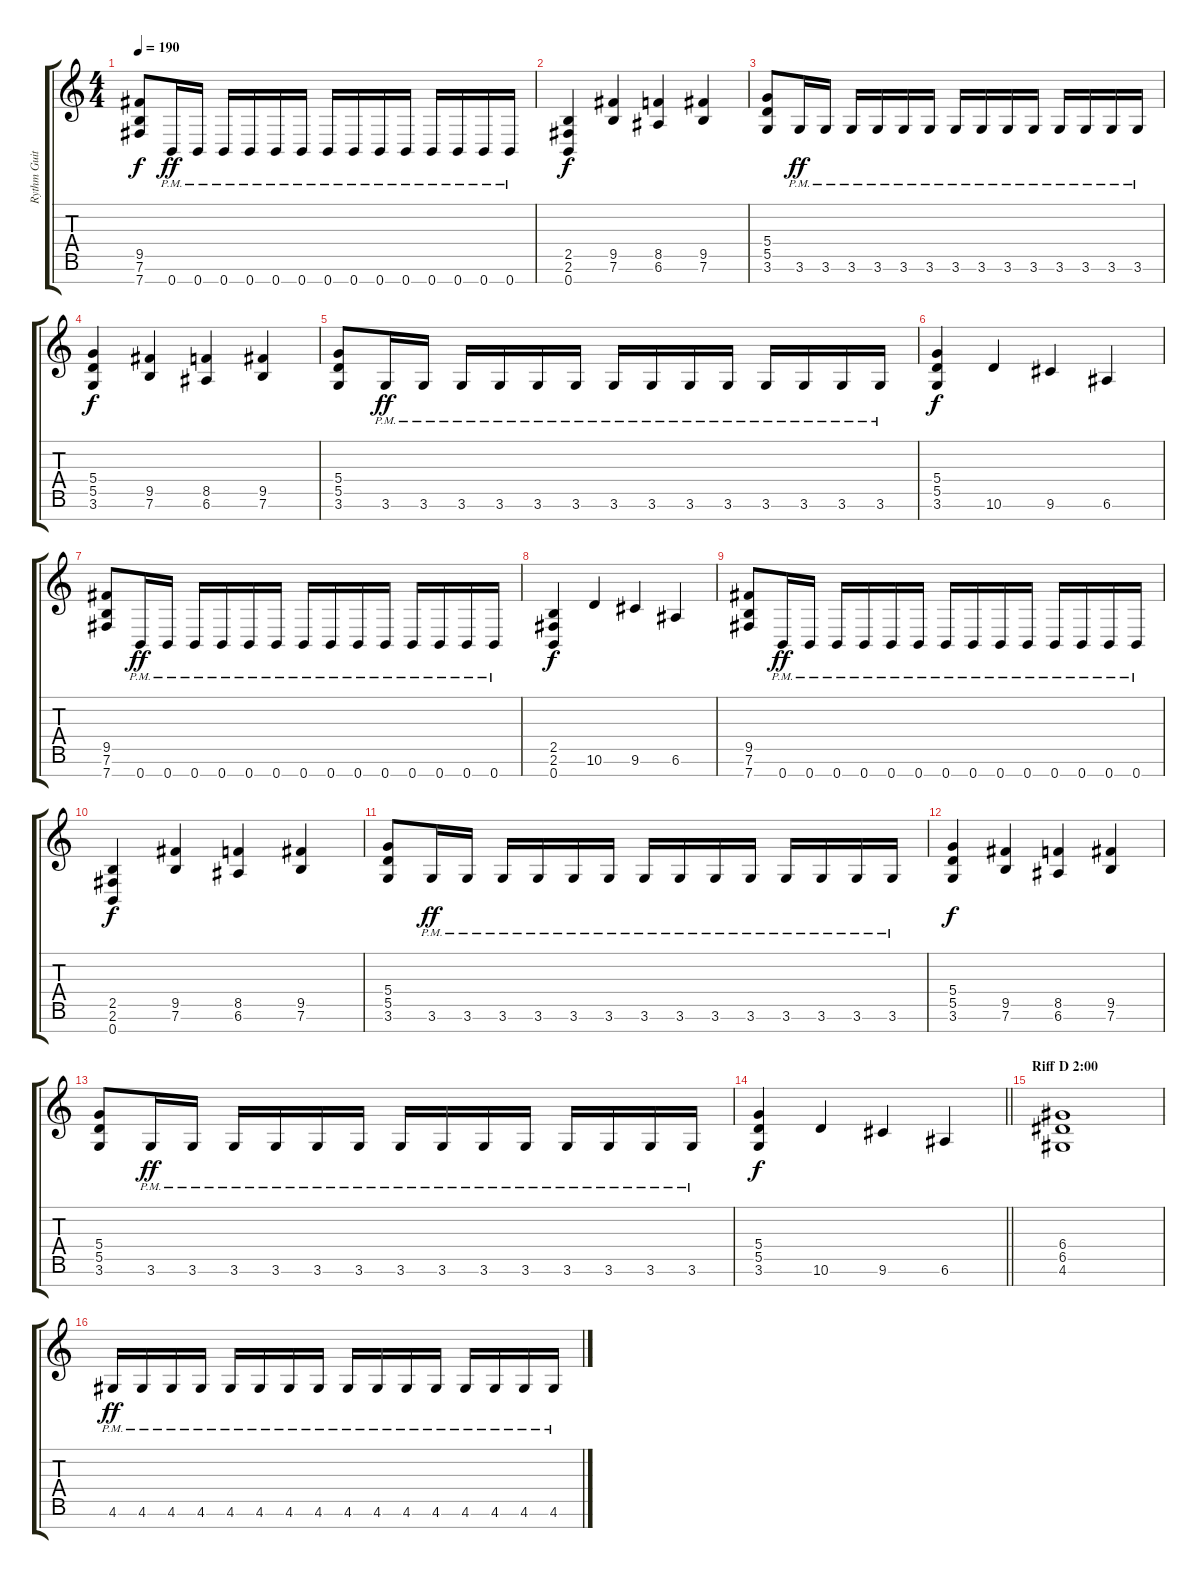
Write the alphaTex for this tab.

\track ("Rythm Guitar" "Rythm Guit") {instrument distortionguitar}
\staff {score tabs}
\tuning (E4 B3 G3 D3 A2 E2 B1) {hide}
\ts (4 4)
\tempo 190
\clef g2
\ks c
(9.5 7.6 7.7).8{dy f} 0.7{pm}.16{dy ff} 0.7{pm}.16 0.7{pm}.16 0.7{pm}.16 0.7{pm}.16 0.7{pm}.16 0.7{pm}.16 0.7{pm}.16 0.7{pm}.16 0.7{pm}.16 0.7{pm}.16 0.7{pm}.16 0.7{pm}.16 0.7{pm}.16 |
(2.5 2.6 0.7).4{dy f} (9.5 7.6).4 (8.5 6.6).4 (9.5 7.6).4 |
(5.4 5.5 3.6).8 3.6{pm}.16{dy ff} 3.6{pm}.16 3.6{pm}.16 3.6{pm}.16 3.6{pm}.16 3.6{pm}.16 3.6{pm}.16 3.6{pm}.16 3.6{pm}.16 3.6{pm}.16 3.6{pm}.16 3.6{pm}.16 3.6{pm}.16 3.6{pm}.16 |
(5.4 5.5 3.6).4{dy f} (9.5 7.6).4 (8.5 6.6).4 (9.5 7.6).4 |
(5.4 5.5 3.6).8 3.6{pm}.16{dy ff} 3.6{pm}.16 3.6{pm}.16 3.6{pm}.16 3.6{pm}.16 3.6{pm}.16 3.6{pm}.16 3.6{pm}.16 3.6{pm}.16 3.6{pm}.16 3.6{pm}.16 3.6{pm}.16 3.6{pm}.16 3.6{pm}.16 |
(5.4 5.5 3.6).4{dy f} 10.6.4 9.6.4 6.6.4 |
(9.5 7.6 7.7).8 0.7{pm}.16{dy ff} 0.7{pm}.16 0.7{pm}.16 0.7{pm}.16 0.7{pm}.16 0.7{pm}.16 0.7{pm}.16 0.7{pm}.16 0.7{pm}.16 0.7{pm}.16 0.7{pm}.16 0.7{pm}.16 0.7{pm}.16 0.7{pm}.16 |
(2.5 2.6 0.7).4{dy f} 10.6.4 9.6.4 6.6.4 |
(9.5 7.6 7.7).8 0.7{pm}.16{dy ff} 0.7{pm}.16 0.7{pm}.16 0.7{pm}.16 0.7{pm}.16 0.7{pm}.16 0.7{pm}.16 0.7{pm}.16 0.7{pm}.16 0.7{pm}.16 0.7{pm}.16 0.7{pm}.16 0.7{pm}.16 0.7{pm}.16 |
(2.5 2.6 0.7).4{dy f} (9.5 7.6).4 (8.5 6.6).4 (9.5 7.6).4 |
(5.4 5.5 3.6).8 3.6{pm}.16{dy ff} 3.6{pm}.16 3.6{pm}.16 3.6{pm}.16 3.6{pm}.16 3.6{pm}.16 3.6{pm}.16 3.6{pm}.16 3.6{pm}.16 3.6{pm}.16 3.6{pm}.16 3.6{pm}.16 3.6{pm}.16 3.6{pm}.16 |
(5.4 5.5 3.6).4{dy f} (9.5 7.6).4 (8.5 6.6).4 (9.5 7.6).4 |
(5.4 5.5 3.6).8 3.6{pm}.16{dy ff} 3.6{pm}.16 3.6{pm}.16 3.6{pm}.16 3.6{pm}.16 3.6{pm}.16 3.6{pm}.16 3.6{pm}.16 3.6{pm}.16 3.6{pm}.16 3.6{pm}.16 3.6{pm}.16 3.6{pm}.16 3.6{pm}.16 |
\barLineRight lightlight
(5.4 5.5 3.6).4{dy f} 10.6.4 9.6.4 6.6.4 |
\section ("" "Riff D 2:00")
(6.4 6.5 4.6).1 |
4.6{pm}.16{dy ff} 4.6{pm}.16 4.6{pm}.16 4.6{pm}.16 4.6{pm}.16 4.6{pm}.16 4.6{pm}.16 4.6{pm}.16 4.6{pm}.16 4.6{pm}.16 4.6{pm}.16 4.6{pm}.16 4.6{pm}.16 4.6{pm}.16 4.6{pm}.16 4.6{pm}.16
